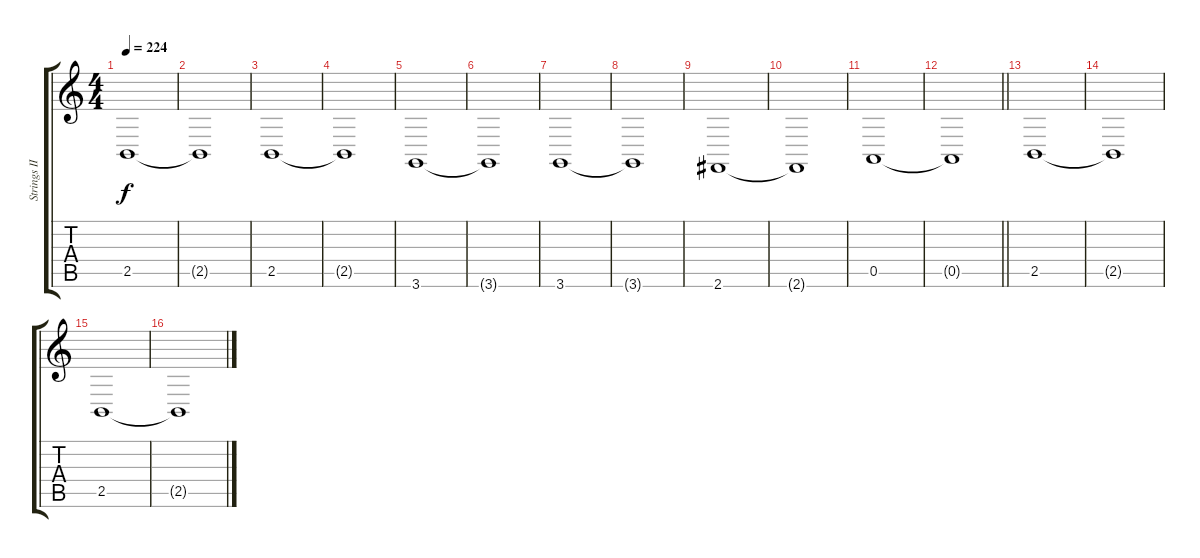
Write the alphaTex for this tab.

\track ("Strings II" "Strings II") {instrument stringensemble1}
\staff {score tabs}
\tuning (E4 B3 G3 D3 A2 E2) {hide}
\ts (4 4)
\section ("" "")
\tempo 224
\clef g2
\ks c
2.5.1{dy f} |
2.5{t}.1 |
2.5.1 |
2.5{t}.1 |
3.6.1 |
3.6{t}.1 |
3.6.1 |
3.6{t}.1 |
2.6.1 |
2.6{t}.1 |
0.5.1 |
\barLineRight lightlight
0.5{t}.1 |
\section ("" "")
2.5.1 |
2.5{t}.1 |
2.5.1{volume 10} |
2.5{t}.1
